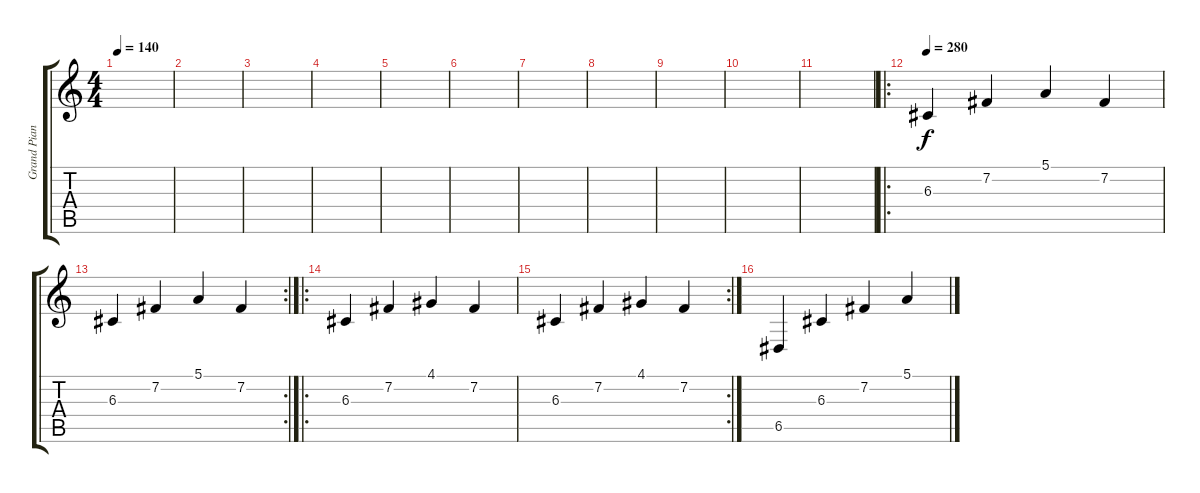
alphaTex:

\track ("Grand Piano" "Grand Pian") {instrument acousticgrandpiano}
\staff {score tabs}
\tuning (E4 B3 G3 D3 A2 E2) {hide}
\ts (4 4)
\tempo 140
\clef g2
\ks c
|
|
|
|
|
|
|
|
|
|
|
\ro
\tempo 280
6.3.4 7.2.4 5.1.4 7.2.4 |
\rc 2
6.3.4 7.2.4 5.1.4 7.2.4 |
\ro
6.3.4 7.2.4 4.1.4 7.2.4 |
\rc 2
6.3.4 7.2.4 4.1.4 7.2.4 |
6.5.4 6.3.4 7.2.4 5.1.4
